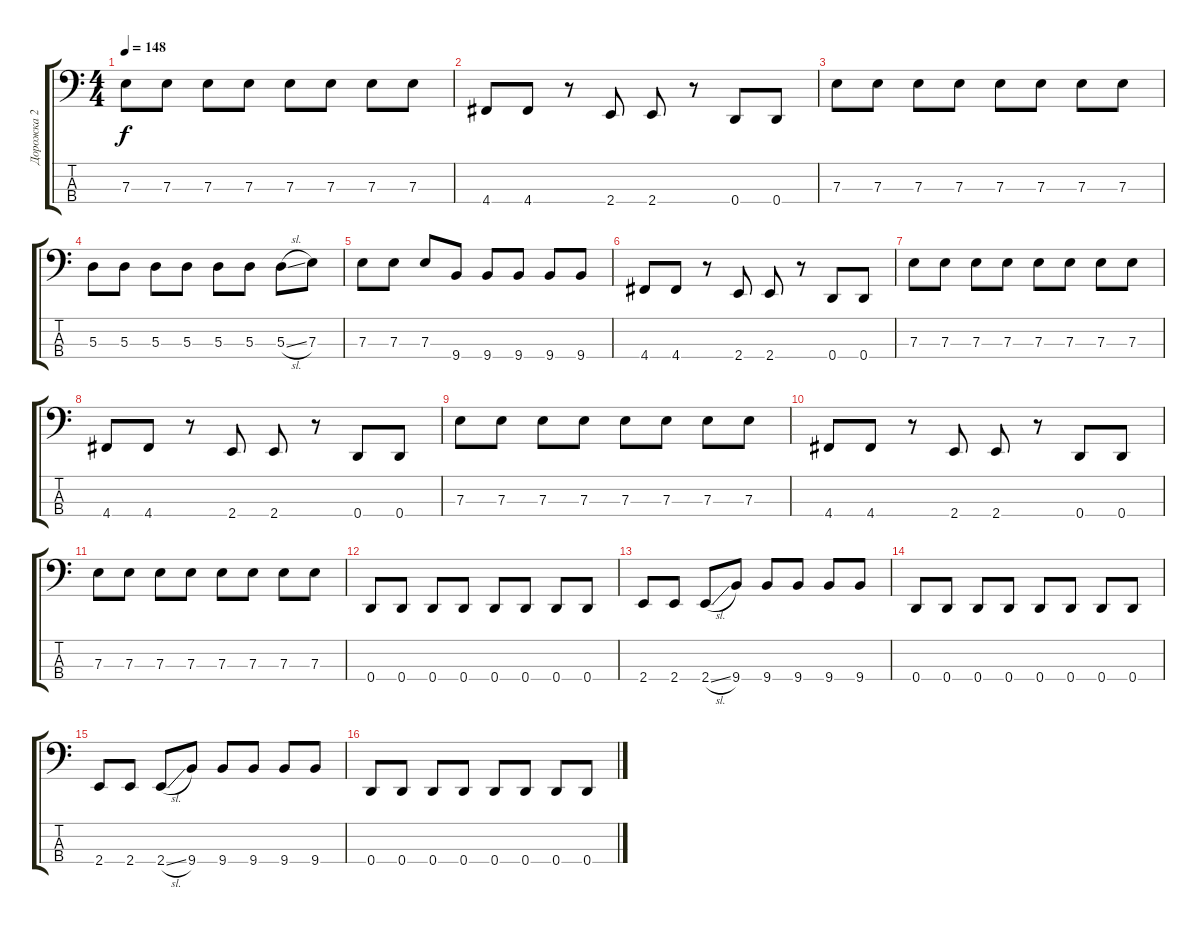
\track ("Дорожка 2" "Дорожка 2") {instrument electricbasspick}
\staff {score tabs}
\tuning (G2 D2 A1 D1) {hide}
\ts (4 4)
\tempo 148
\clef f4
\ks c
7.3.8{dy f} 7.3.8 7.3.8 7.3.8 7.3.8 7.3.8 7.3.8 7.3.8 |
4.4.8 4.4.8 r.8 2.4.8 2.4.8 r.8 0.4.8 0.4.8 |
7.3.8 7.3.8 7.3.8 7.3.8 7.3.8 7.3.8 7.3.8 7.3.8 |
5.3.8 5.3.8 5.3.8 5.3.8 5.3.8 5.3.8 5.3{sl}.8 7.3.8 |
7.3.8 7.3.8 7.3.8 9.4.8 9.4.8 9.4.8 9.4.8 9.4.8 |
4.4.8 4.4.8 r.8 2.4.8 2.4.8 r.8 0.4.8 0.4.8 |
7.3.8 7.3.8 7.3.8 7.3.8 7.3.8 7.3.8 7.3.8 7.3.8 |
4.4.8 4.4.8 r.8 2.4.8 2.4.8 r.8 0.4.8 0.4.8 |
7.3.8 7.3.8 7.3.8 7.3.8 7.3.8 7.3.8 7.3.8 7.3.8 |
4.4.8 4.4.8 r.8 2.4.8 2.4.8 r.8 0.4.8 0.4.8 |
7.3.8 7.3.8 7.3.8 7.3.8 7.3.8 7.3.8 7.3.8 7.3.8 |
0.4.8 0.4.8 0.4.8 0.4.8 0.4.8 0.4.8 0.4.8 0.4.8 |
2.4.8 2.4.8 2.4{sl}.8 9.4.8 9.4.8 9.4.8 9.4.8 9.4.8 |
0.4.8 0.4.8 0.4.8 0.4.8 0.4.8 0.4.8 0.4.8 0.4.8 |
2.4.8 2.4.8 2.4{sl}.8 9.4.8 9.4.8 9.4.8 9.4.8 9.4.8 |
0.4.8 0.4.8 0.4.8 0.4.8 0.4.8 0.4.8 0.4.8 0.4.8
